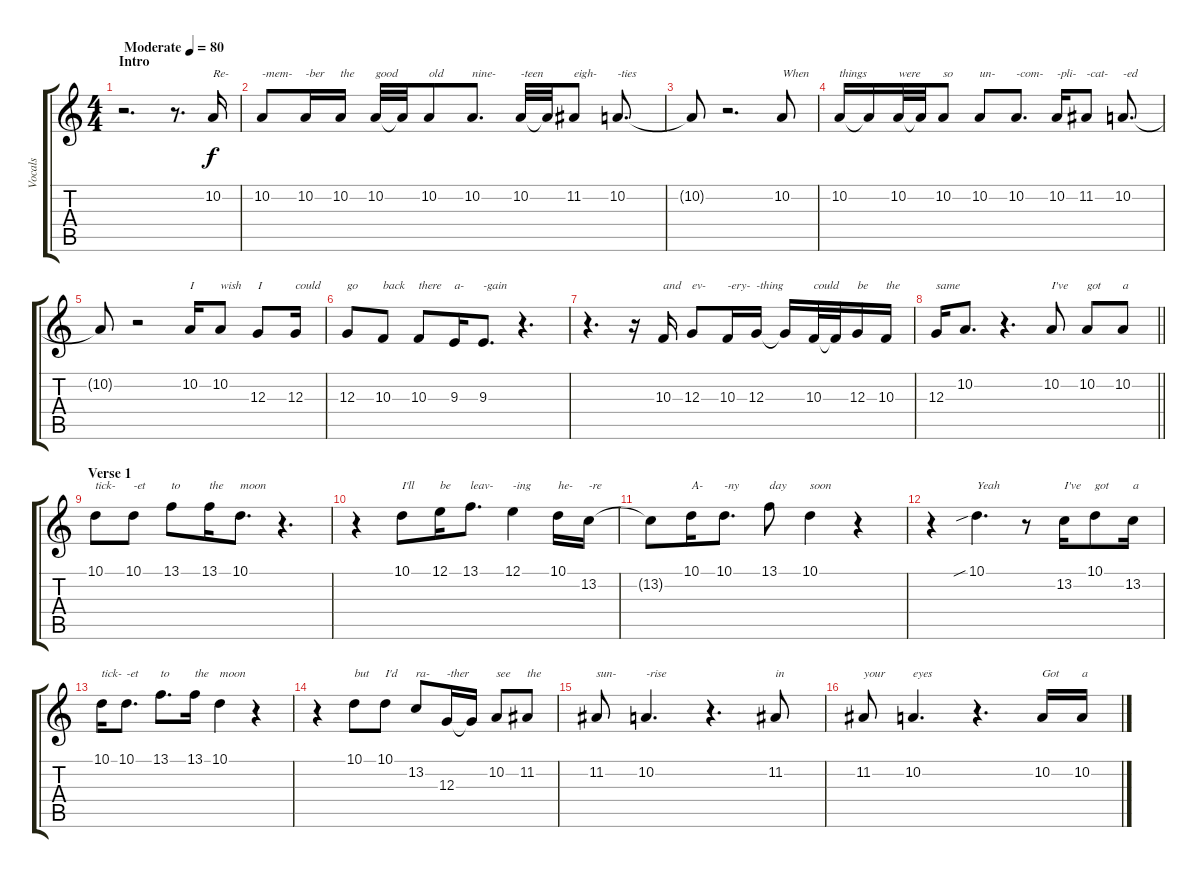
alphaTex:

\track ("Vocals" "Vocals") {instrument flute}
\staff {score tabs}
\tuning (E4 B3 G3 D3 A2 E2) {hide}
\ts (4 4)
\section ("" "Intro")
\tempo (80 "Moderate")
\clef g2
\ks c
r.2{d dy f instrument flute} r.8{d} 10.2.16{txt "Re-"} |
10.2.8{txt "-mem-"} 10.2.16{txt "-ber"} 10.2.16{txt "the"} 10.2.32{txt "good"} 10.2{t}.32 10.2.8{txt "old"} 10.2.8{d txt "nine-"} 10.2.32{txt "-teen"} 10.2{t}.32 11.2.8{txt "eigh-"} 10.2.8{d txt "-ties"} |
10.2{t}.8 r.2{d} 10.2.8{txt "When"} |
10.2.16{txt "things"} 10.2{t}.16 10.2.32{txt "were"} 10.2{t}.32 10.2.8{txt "so"} 10.2.8{txt "un-"} 10.2.8{d txt "-com-"} 10.2.16{txt "-pli-"} 11.2.8{txt "-cat-"} 10.2.8{d txt "-ed"} |
10.2{t}.8 r.2 10.2.16{txt "I"} 10.2.8{txt "wish"} 12.3.8{txt "I"} 12.3.16{txt "could"} |
12.3.8{txt "go"} 10.3.8{txt "back"} 10.3.8{txt "there"} 9.3.16{txt "a-"} 9.3.8{d txt "-gain"} r.4{d} |
r.4{d} r.16 10.3.16{txt "and"} 12.3.8{txt "ev-"} 10.3.16{txt "-ery-"} 12.3.16{txt "-thing"} 12.3{t}.16 10.3.32{txt "could"} 10.3{t}.32 12.3.16{txt "be"} 10.3.16{txt "the"} |
\barLineRight lightlight
12.3.16{txt "same"} 10.2.8{d} r.4{d} 10.2.8{txt "I've"} 10.2.8{txt "got"} 10.2.8{txt "a"} |
\section ("" "Verse 1")
10.1.8{txt "tick-"} 10.1.8{txt "-et"} 13.1.8{txt "to"} 13.1.16{txt "the"} 10.1.8{d txt "moon"} r.4{d} |
r.4 10.1.8{txt "I'll"} 12.1.16{txt "be"} 13.1.8{d txt "leav-"} 12.1.4{txt "-ing"} 10.1.16{txt "he-"} 13.2.16{txt "-re"} |
13.2{t}.8 10.1.16{txt "A-"} 10.1.8{d txt "-ny"} 13.1.8{txt "day"} 10.1.4{txt "soon"} r.4 |
r.4 10.1{sib}.4{d txt "Yeah"} r.8 13.2.16{txt "I've"} 10.1.8{txt "got"} 13.2.16{txt "a"} |
10.1.16{txt "tick-"} 10.1.8{d txt "-et"} 13.1.8{d txt "to"} 13.1.16{txt "the"} 10.1.4{txt "moon"} r.4 |
r.4 10.1.8{txt "but"} 10.1.8{txt "I'd"} 13.2.8{txt "ra-"} 12.3.16{txt "-ther"} 12.3{t}.16 10.2.8{txt "see"} 11.2.8{txt "the"} |
11.2.8{txt "sun-"} 10.2.4{d txt "-rise"} r.4{d} 11.2.8{txt "in"} |
11.2.8{txt "your"} 10.2.4{d txt "eyes"} r.4{d} 10.2.16{txt "Got"} 10.2.16{txt "a"}
